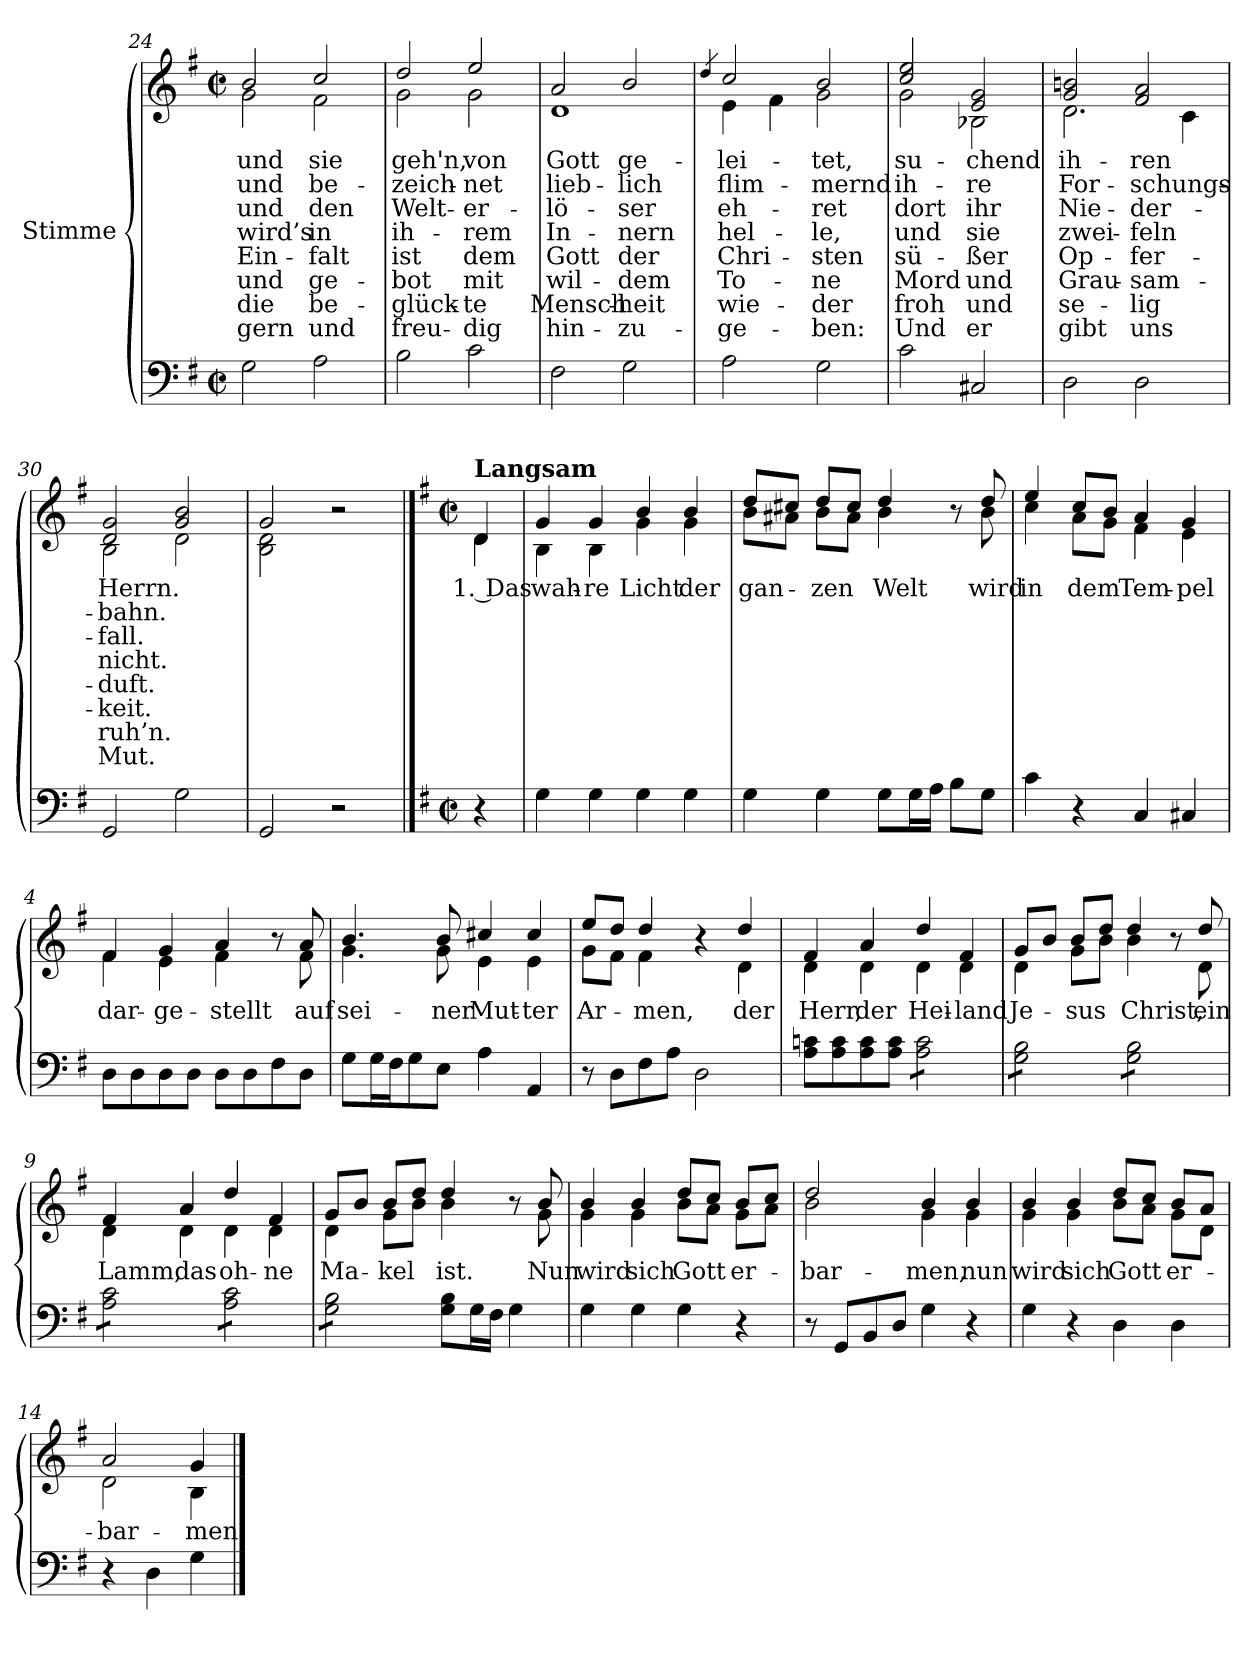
**kern	**kern	**text	**text	**text	**text	**text	**text	**text	**text
*part1	*part1	*part1	*part1	*part1	*part1	*part1	*part1	*part1	*part1
*staff2	*staff1	*staff1	*staff1	*staff1	*staff1	*staff1	*staff1	*staff1	*staff1
*I"Stimme	*	*	*	*	*	*	*	*	*
!!LO:LB:g=z
*clefF4	*clefG2	*	*	*	*	*	*	*	*
*k[f#]	*k[f#]	*	*	*	*	*	*	*	*
*M2/2	*M2/2	*	*	*	*	*	*	*	*
*met(c|)	*met(c|)	*	*	*	*	*	*	*	*
=24	=24	=24	=24	=24	=24	=24	=24	=24	=24
!	!	!LO:LY:b	!LO:LY:b	!LO:LY:b	!LO:LY:b	!LO:LY:b	!LO:LY:b	!LO:LY:b	!LO:LY:b
*	*^	*	*	*	*	*	*	*	*
2G\	2b/	2g\	und	und	und	wird’s	Ein-	und	die	gern
!	!	!	!LO:LY:b	!LO:LY:b	!LO:LY:b	!LO:LY:b	!LO:LY:b	!LO:LY:b	!LO:LY:b	!LO:LY:b
2A\	2cc/	2f#\	sie	be-	den	in	-falt	ge-	be-	und
=25	=25	=25	=25	=25	=25	=25	=25	=25	=25	=25
!	!	!	!LO:LY:b	!LO:LY:b	!LO:LY:b	!LO:LY:b	!LO:LY:b	!LO:LY:b	!LO:LY:b	!LO:LY:b
2B\	2dd/	2g\	geh'n,	-zeich-	Welt-	ih-	ist	-bot	-glück-	freu-
!	!	!	!LO:LY:b	!LO:LY:b	!LO:LY:b	!LO:LY:b	!LO:LY:b	!LO:LY:b	!LO:LY:b	!LO:LY:b
2c\	2ee/	2g\	von	-net	-er-	-rem	dem	mit	-te	-dig
=26	=26	=26	=26	=26	=26	=26	=26	=26	=26	=26
!	!	!	!LO:LY:b	!LO:LY:b	!LO:LY:b	!LO:LY:b	!LO:LY:b	!LO:LY:b	!LO:LY:b	!LO:LY:b
2F#\	2a/	1d	Gott	lieb-	-lö-	In-	Gott	wil-	Mensch-	hin-
!	!	!	!LO:LY:b	!LO:LY:b	!LO:LY:b	!LO:LY:b	!LO:LY:b	!LO:LY:b	!LO:LY:b	!LO:LY:b
2G\	2b/	.	ge-	-lich	-ser	-nern	der	-dem	-heit	-zu-
=27	=27	=27	=27	=27	=27	=27	=27	=27	=27	=27
.	4qdd/	.	.	.	.	.	.	.	.	.
!	!	!	!LO:LY:b	!LO:LY:b	!LO:LY:b	!LO:LY:b	!LO:LY:b	!LO:LY:b	!LO:LY:b	!LO:LY:b
2A\	2cc/	4e\	-lei-	flim-	eh-	hel-	Chri-	To-	wie-	-ge-
.	.	4f#\	.	.	.	.	.	.	.	.
!	!	!	!LO:LY:b	!LO:LY:b	!LO:LY:b	!LO:LY:b	!LO:LY:b	!LO:LY:b	!LO:LY:b	!LO:LY:b
2G\	2b/	2g\	-tet,	-mernd	-ret	-le,	-sten	-ne	-der	-ben:
=28	=28	=28	=28	=28	=28	=28	=28	=28	=28	=28
!	!	!	!LO:LY:b	!LO:LY:b	!LO:LY:b	!LO:LY:b	!LO:LY:b	!LO:LY:b	!LO:LY:b	!LO:LY:b
2c\	2cc/ 2ee/	2g\	su-	ih-	dort	und	sü-	Mord	froh	Und
!	!	!	!LO:LY:b	!LO:LY:b	!LO:LY:b	!LO:LY:b	!LO:LY:b	!LO:LY:b	!LO:LY:b	!LO:LY:b
2C#X/	2e/ 2g/	2B-X\	-chend	-re	ihr	sie	-ßer	und	und	er
=29	=29	=29	=29	=29	=29	=29	=29	=29	=29	=29
!	!	!	!LO:LY:b	!LO:LY:b	!LO:LY:b	!LO:LY:b	!LO:LY:b	!LO:LY:b	!LO:LY:b	!LO:LY:b
2D\	2g/ 2bn/	2.d\	ih-	For-	Nie-	zwei-	Op-	Grau-	se-	gibt
!	!	!	!LO:LY:b	!LO:LY:b	!LO:LY:b	!LO:LY:b	!LO:LY:b	!LO:LY:b	!LO:LY:b	!LO:LY:b
2D\	2f#/ 2a/	.	-ren	-schungs-	-der-	-feln	-fer-	-sam-	-lig	uns
.	.	4c\	.	.	.	.	.	.	.	.
=30	=30	=30	=30	=30	=30	=30	=30	=30	=30	=30
!	!	!	!LO:LY:b	!LO:LY:b	!LO:LY:b	!LO:LY:b	!LO:LY:b	!LO:LY:b	!LO:LY:b	!LO:LY:b
2GG/	2d/ 2g/	2B\	Herrn.	-bahn.	-fall.	nicht.	-duft.	-keit.	ruh’n.	Mut.
2G\	2g/ 2b/	2d\	.	.	.	.	.	.	.	.
=31	=31	=31	=31	=31	=31	=31	=31	=31	=31	=31
2GG/	2g/	2B\ 2d\	.	.	.	.	.	.	.	.
2r	2r	2ryy	.	.	.	.	.	.	.	.
!!LO:PB:g=z	!!
==	==	==	==	==	==	==	==	==	==	==
*k[f#]	*k[f#]	*	*	*	*	*	*	*	*	*
*M2/2	*M2/2	*	*	*	*	*	*	*	*	*
*met(c|)	*met(c|)	*	*	*	*	*	*	*	*	*
!	!LO:TX:a:B:t=Langsam	!	!	!	!	!	!	!	!	!
!	!	!	!LO:LY:b	!	!	!	!	!	!	!
4r	4d/	4d\	1. Das	.	.	.	.	.	.	.
=1	=1	=1	=1	=1	=1	=1	=1	=1	=1	=1
!	!	!	!LO:LY:b	!	!	!	!	!	!	!
4G\	4g/	4B\	wah-	.	.	.	.	.	.	.
!	!	!	!LO:LY:b	!	!	!	!	!	!	!
4G\	4g/	4B\	-re	.	.	.	.	.	.	.
!	!	!	!LO:LY:b	!	!	!	!	!	!	!
4G\	4b/	4g\	Licht	.	.	.	.	.	.	.
!	!	!	!LO:LY:b	!	!	!	!	!	!	!
4G\	4b/	4g\	der	.	.	.	.	.	.	.
=2	=2	=2	=2	=2	=2	=2	=2	=2	=2	=2
!	!	!	!LO:LY:b	!	!	!	!	!	!	!
4G\	8dd/L	8b\L	gan-	.	.	.	.	.	.	.
.	8cc#X/J	8a#X\J	.	.	.	.	.	.	.	.
!	!	!	!LO:LY:b	!	!	!	!	!	!	!
4G\	8dd/L	8b\L	-zen	.	.	.	.	.	.	.
.	8cc#/J	8a#\J	.	.	.	.	.	.	.	.
!	!	!	!LO:LY:b	!	!	!	!	!	!	!
8G\L	4dd/	4b\	Welt	.	.	.	.	.	.	.
16G\L	.	.	.	.	.	.	.	.	.	.
16A\JJ	.	.	.	.	.	.	.	.	.	.
8B\L	8r	8ryy	.	.	.	.	.	.	.	.
!	!	!	!LO:LY:b	!	!	!	!	!	!	!
8G\J	8dd/	8b\	wird	.	.	.	.	.	.	.
=3	=3	=3	=3	=3	=3	=3	=3	=3	=3	=3
!	!	!	!LO:LY:b	!	!	!	!	!	!	!
4c\	4ee/	4cc\	in	.	.	.	.	.	.	.
!	!	!	!LO:LY:b	!	!	!	!	!	!	!
4r	8cc/L	8a\L	dem	.	.	.	.	.	.	.
.	8b/J	8g\J	.	.	.	.	.	.	.	.
!	!	!	!LO:LY:b	!	!	!	!	!	!	!
4C/	4a/	4f#\	Tem-	.	.	.	.	.	.	.
!	!	!	!LO:LY:b	!	!	!	!	!	!	!
4C#X/	4g/	4e\	-pel	.	.	.	.	.	.	.
=4	=4	=4	=4	=4	=4	=4	=4	=4	=4	=4
!	!	!	!LO:LY:b	!	!	!	!	!	!	!
8D\L	4f#/	4f#\	dar-	.	.	.	.	.	.	.
8D\	.	.	.	.	.	.	.	.	.	.
!	!	!	!LO:LY:b	!	!	!	!	!	!	!
8D\	4g/	4e\	-ge-	.	.	.	.	.	.	.
8D\J	.	.	.	.	.	.	.	.	.	.
!	!	!	!LO:LY:b	!	!	!	!	!	!	!
8D\L	4a/	4f#\	-stellt	.	.	.	.	.	.	.
8D\	.	.	.	.	.	.	.	.	.	.
8F#\	8r	8ryy	.	.	.	.	.	.	.	.
!	!	!	!LO:LY:b	!	!	!	!	!	!	!
8D\J	8a/	8f#\	auf	.	.	.	.	.	.	.
=5	=5	=5	=5	=5	=5	=5	=5	=5	=5	=5
!	!	!	!LO:LY:b	!	!	!	!	!	!	!
8G\L	4.b/	4.g\	sei-	.	.	.	.	.	.	.
16G\L	.	.	.	.	.	.	.	.	.	.
16F#\J	.	.	.	.	.	.	.	.	.	.
8G\	.	.	.	.	.	.	.	.	.	.
!	!	!	!LO:LY:b	!	!	!	!	!	!	!
8E\J	8b/	8g\	-ner	.	.	.	.	.	.	.
!	!	!	!LO:LY:b	!	!	!	!	!	!	!
4A\	4cc#X/	4e\	Mut-	.	.	.	.	.	.	.
!	!	!	!LO:LY:b	!	!	!	!	!	!	!
4AA/	4cc#/	4e\	-ter	.	.	.	.	.	.	.
!!LO:LB:g=z	!!
=6	=6	=6	=6	=6	=6	=6	=6	=6	=6	=6
!	!	!	!LO:LY:b	!	!	!	!	!	!	!
8r	8ee/L	8g\L	Ar-	.	.	.	.	.	.	.
8D\L	8dd/J	8f#\J	.	.	.	.	.	.	.	.
!	!	!	!LO:LY:b	!	!	!	!	!	!	!
8F#\	4dd/	4f#\	-men,	.	.	.	.	.	.	.
8A\J	.	.	.	.	.	.	.	.	.	.
2D\	4r	4ryy	.	.	.	.	.	.	.	.
!	!	!	!LO:LY:b	!	!	!	!	!	!	!
.	4dd/	4d\	der	.	.	.	.	.	.	.
=7	=7	=7	=7	=7	=7	=7	=7	=7	=7	=7
!	!	!	!LO:LY:b	!	!	!	!	!	!	!
8A\ 8cn\L	4f#/	4d\	Herr,	.	.	.	.	.	.	.
8A\ 8c\	.	.	.	.	.	.	.	.	.	.
!	!	!	!LO:LY:b	!	!	!	!	!	!	!
8A\ 8c\	4a/	4d\	der	.	.	.	.	.	.	.
8A\ 8c\J	.	.	.	.	.	.	.	.	.	.
!	!	!	!LO:LY:b	!	!	!	!	!	!	!
*tremolo	*	*	*	*	*	*	*	*	*	*
8A\ 8c\L	4dd/	4d\	Hei-	.	.	.	.	.	.	.
8A\ 8c\	.	.	.	.	.	.	.	.	.	.
!	!	!	!LO:LY:b	!	!	!	!	!	!	!
8A\ 8c\	4f#/	4d\	-land	.	.	.	.	.	.	.
8A\ 8c\J	.	.	.	.	.	.	.	.	.	.
=8	=8	=8	=8	=8	=8	=8	=8	=8	=8	=8
!	!	!	!LO:LY:b	!	!	!	!	!	!	!
8G\ 8B\L	8g/L	4d\	Je-	.	.	.	.	.	.	.
8G\ 8B\	8b/J	.	.	.	.	.	.	.	.	.
!	!	!	!LO:LY:b	!	!	!	!	!	!	!
8G\ 8B\	8b/L	8g\L	-sus	.	.	.	.	.	.	.
8G\ 8B\J	8dd/J	8b\J	.	.	.	.	.	.	.	.
!	!	!	!LO:LY:b	!	!	!	!	!	!	!
8G\ 8B\L	4dd/	4b\	Christ,	.	.	.	.	.	.	.
8G\ 8B\	.	.	.	.	.	.	.	.	.	.
8G\ 8B\	8r	8ryy	.	.	.	.	.	.	.	.
!	!	!	!LO:LY:b	!	!	!	!	!	!	!
8G\ 8B\J	8dd/	8d\	ein	.	.	.	.	.	.	.
=9	=9	=9	=9	=9	=9	=9	=9	=9	=9	=9
!	!	!	!LO:LY:b	!	!	!	!	!	!	!
8A\ 8c\L	4f#/	4d\	Lamm,	.	.	.	.	.	.	.
8A\ 8c\	.	.	.	.	.	.	.	.	.	.
!	!	!	!LO:LY:b	!	!	!	!	!	!	!
8A\ 8c\	4a/	4d\	das	.	.	.	.	.	.	.
8A\ 8c\J	.	.	.	.	.	.	.	.	.	.
!	!	!	!LO:LY:b	!	!	!	!	!	!	!
8A\ 8c\L	4dd/	4d\	oh-	.	.	.	.	.	.	.
8A\ 8c\	.	.	.	.	.	.	.	.	.	.
!	!	!	!LO:LY:b	!	!	!	!	!	!	!
8A\ 8c\	4f#/	4d\	-ne	.	.	.	.	.	.	.
8A\ 8c\J	.	.	.	.	.	.	.	.	.	.
=10	=10	=10	=10	=10	=10	=10	=10	=10	=10	=10
!	!	!	!LO:LY:b	!	!	!	!	!	!	!
8G\ 8B\L	8g/L	4d\	Ma-	.	.	.	.	.	.	.
8G\ 8B\	8b/J	.	.	.	.	.	.	.	.	.
!	!	!	!LO:LY:b	!	!	!	!	!	!	!
8G\ 8B\	8b/L	8g\L	-kel	.	.	.	.	.	.	.
8G\ 8B\J	8dd/J	8b\J	.	.	.	.	.	.	.	.
*Xtremolo	*	*	*	*	*	*	*	*	*	*
!	!	!	!LO:LY:b	!	!	!	!	!	!	!
8G\ 8B\L	4dd/	4b\	ist.	.	.	.	.	.	.	.
16G\L	.	.	.	.	.	.	.	.	.	.
16F#\JJ	.	.	.	.	.	.	.	.	.	.
4G\	8r	8ryy	.	.	.	.	.	.	.	.
!	!	!	!LO:LY:b	!	!	!	!	!	!	!
.	8b/	8g\	Nun	.	.	.	.	.	.	.
=11	=11	=11	=11	=11	=11	=11	=11	=11	=11	=11
!	!	!	!LO:LY:b	!	!	!	!	!	!	!
4G\	4b/	4g\	wird	.	.	.	.	.	.	.
!	!	!	!LO:LY:b	!	!	!	!	!	!	!
4G\	4b/	4g\	sich	.	.	.	.	.	.	.
!	!	!	!LO:LY:b	!	!	!	!	!	!	!
4G\	8dd/L	8b\L	Gott	.	.	.	.	.	.	.
.	8cc/J	8a\J	.	.	.	.	.	.	.	.
!	!	!	!LO:LY:b	!	!	!	!	!	!	!
4r	8b/L	8g\L	er-	.	.	.	.	.	.	.
.	8cc/J	8a\J	.	.	.	.	.	.	.	.
!!LO:LB:g=z	!!
=12	=12	=12	=12	=12	=12	=12	=12	=12	=12	=12
!	!	!	!LO:LY:b	!	!	!	!	!	!	!
8r	2dd/	2b\	-bar-	.	.	.	.	.	.	.
8GG/L	.	.	.	.	.	.	.	.	.	.
8BB/	.	.	.	.	.	.	.	.	.	.
8D/J	.	.	.	.	.	.	.	.	.	.
!	!	!	!LO:LY:b	!	!	!	!	!	!	!
4G\	4b/	4g\	-men,	.	.	.	.	.	.	.
!	!	!	!LO:LY:b	!	!	!	!	!	!	!
4r	4b/	4g\	nun	.	.	.	.	.	.	.
=13	=13	=13	=13	=13	=13	=13	=13	=13	=13	=13
!	!	!	!LO:LY:b	!	!	!	!	!	!	!
4G\	4b/	4g\	wird	.	.	.	.	.	.	.
!	!	!	!LO:LY:b	!	!	!	!	!	!	!
4r	4b/	4g\	sich	.	.	.	.	.	.	.
!	!	!	!LO:LY:b	!	!	!	!	!	!	!
4D\	8dd/L	8b\L	Gott	.	.	.	.	.	.	.
.	8cc/J	8a\J	.	.	.	.	.	.	.	.
!	!	!	!LO:LY:b	!	!	!	!	!	!	!
4D\	8b/L	8g\L	er-	.	.	.	.	.	.	.
.	8a/J	8d\J	.	.	.	.	.	.	.	.
=14	=14	=14	=14	=14	=14	=14	=14	=14	=14	=14
!	!	!	!LO:LY:b	!	!	!	!	!	!	!
4r	2a/	2d\	-bar-	.	.	.	.	.	.	.
4D\	.	.	.	.	.	.	.	.	.	.
!	!	!	!LO:LY:b	!	!	!	!	!	!	!
4G\	4g/	4B\	-men.	.	.	.	.	.	.	.
*	*v	*v	*	*	*	*	*	*	*	*
==	==	==	==	==	==	==	==	==	==
*-	*-	*-	*-	*-	*-	*-	*-	*-	*-
